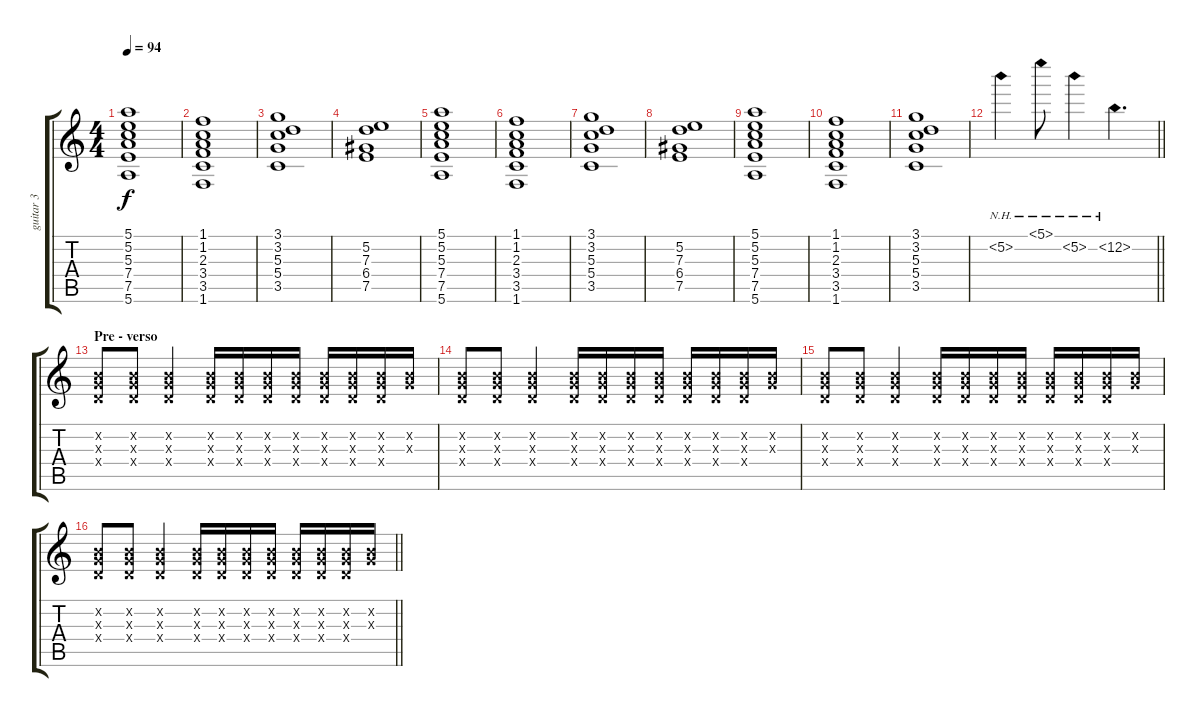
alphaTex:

\track ("guitar 3" "guitar 3") {instrument overdrivenguitar}
\staff {score tabs}
\tuning (E4 B3 G3 D3 A2 E2) {hide}
\ts (4 4)
\tempo 94
\clef g2
\ks c
(5.1 5.2 5.3 7.4 7.5 5.6).1{dy f} |
(1.1 1.2 2.3 3.4 3.5 1.6).1 |
(3.1 3.2 5.3 5.4 3.5).1 |
(5.2 7.3 6.4 7.5).1 |
(5.1 5.2 5.3 7.4 7.5 5.6).1 |
(1.1 1.2 2.3 3.4 3.5 1.6).1 |
(3.1 3.2 5.3 5.4 3.5).1 |
(5.2 7.3 6.4 7.5).1 |
(5.1 5.2 5.3 7.4 7.5 5.6).1 |
(1.1 1.2 2.3 3.4 3.5 1.6).1 |
(3.1 3.2 5.3 5.4 3.5).1 |
\barLineRight lightlight
5.2{nh}.4 5.1{nh}.8 5.2{nh}.4 12.2{nh}.4{d} |
\section ("" "Pre - verso")
(0.2{x} 0.3{x} 0.4{x}).8 (0.2{x} 0.3{x} 0.4{x}).8 (0.2{x} 0.3{x} 0.4{x}).4 (0.2{x} 0.3{x} 0.4{x}).16 (0.2{x} 0.3{x} 0.4{x}).16 (0.2{x} 0.3{x} 0.4{x}).16 (0.2{x} 0.3{x} 0.4{x}).16 (0.2{x} 0.3{x} 0.4{x}).16 (0.2{x} 0.3{x} 0.4{x}).16 (0.2{x} 0.3{x} 0.4{x}).16 (0.2{x} 0.3{x}).16 |
(0.2{x} 0.3{x} 0.4{x}).8 (0.2{x} 0.3{x} 0.4{x}).8 (0.2{x} 0.3{x} 0.4{x}).4 (0.2{x} 0.3{x} 0.4{x}).16 (0.2{x} 0.3{x} 0.4{x}).16 (0.2{x} 0.3{x} 0.4{x}).16 (0.2{x} 0.3{x} 0.4{x}).16 (0.2{x} 0.3{x} 0.4{x}).16 (0.2{x} 0.3{x} 0.4{x}).16 (0.2{x} 0.3{x} 0.4{x}).16 (0.2{x} 0.3{x}).16 |
(0.2{x} 0.3{x} 0.4{x}).8 (0.2{x} 0.3{x} 0.4{x}).8 (0.2{x} 0.3{x} 0.4{x}).4 (0.2{x} 0.3{x} 0.4{x}).16 (0.2{x} 0.3{x} 0.4{x}).16 (0.2{x} 0.3{x} 0.4{x}).16 (0.2{x} 0.3{x} 0.4{x}).16 (0.2{x} 0.3{x} 0.4{x}).16 (0.2{x} 0.3{x} 0.4{x}).16 (0.2{x} 0.3{x} 0.4{x}).16 (0.2{x} 0.3{x}).16 |
\barLineRight lightlight
(0.2{x} 0.3{x} 0.4{x}).8 (0.2{x} 0.3{x} 0.4{x}).8 (0.2{x} 0.3{x} 0.4{x}).4 (0.2{x} 0.3{x} 0.4{x}).16 (0.2{x} 0.3{x} 0.4{x}).16 (0.2{x} 0.3{x} 0.4{x}).16 (0.2{x} 0.3{x} 0.4{x}).16 (0.2{x} 0.3{x} 0.4{x}).16 (0.2{x} 0.3{x} 0.4{x}).16 (0.2{x} 0.3{x} 0.4{x}).16 (0.2{x} 0.3{x}).16
